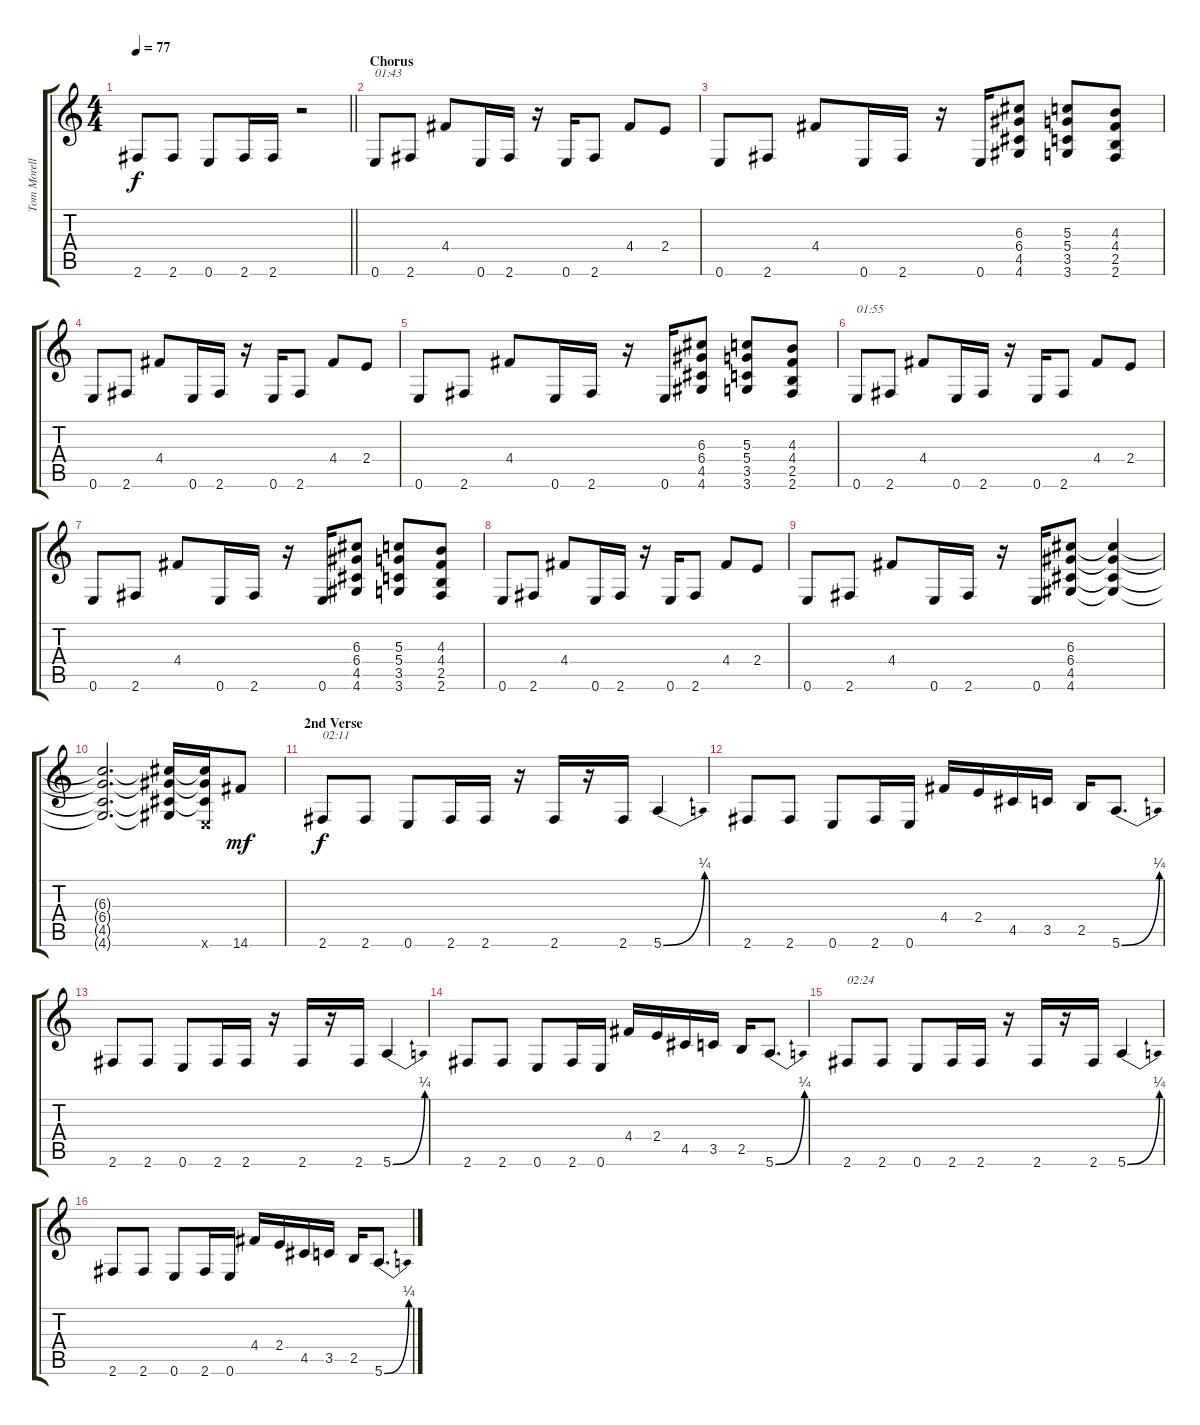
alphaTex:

\track ("Tom Morello / Guitar" "Tom Morell") {instrument distortionguitar}
\staff {score tabs}
\tuning (E4 B3 G3 D3 A2 E2) {hide}
\ts (4 4)
\tempo 77
\clef g2
\barLineRight lightlight
\ks c
2.6.8{dy f} 2.6.8 0.6.8 2.6.16 2.6.16 r.2 |
\section ("" "Chorus")
0.6.8{txt "01:43"} 2.6.8 4.4.8 0.6.16 2.6.16 r.16 0.6.16 2.6.8 4.4.8 2.4.8 |
0.6.8 2.6.8 4.4.8 0.6.16 2.6.16 r.16 0.6.16 (6.3 6.4 4.5 4.6).8 (5.3 5.4 3.5 3.6).8 (4.3 4.4 2.5 2.6).8 |
0.6.8 2.6.8 4.4.8 0.6.16 2.6.16 r.16 0.6.16 2.6.8 4.4.8 2.4.8 |
0.6.8 2.6.8 4.4.8 0.6.16 2.6.16 r.16 0.6.16 (6.3 6.4 4.5 4.6).8 (5.3 5.4 3.5 3.6).8 (4.3 4.4 2.5 2.6).8 |
0.6.8{txt "01:55"} 2.6.8 4.4.8 0.6.16 2.6.16 r.16 0.6.16 2.6.8 4.4.8 2.4.8 |
0.6.8 2.6.8 4.4.8 0.6.16 2.6.16 r.16 0.6.16 (6.3 6.4 4.5 4.6).8 (5.3 5.4 3.5 3.6).8 (4.3 4.4 2.5 2.6).8 |
0.6.8 2.6.8 4.4.8 0.6.16 2.6.16 r.16 0.6.16 2.6.8 4.4.8 2.4.8 |
0.6.8 2.6.8 4.4.8 0.6.16 2.6.16 r.16 0.6.16 (6.3 6.4 4.5 4.6).8 (6.3{t} 6.4{t} 4.5{t} 4.6{t}).4 |
(6.3{t} 6.4{t} 4.5{t} 4.6{t}).2{d} (6.3{t} 6.4{t} 4.5{t} 4.6{t}).16 (6.3{t} 6.4{t} 4.5{t} 0.6{x}).16 14.6.8{dy mf} |
\section ("" "2nd Verse")
2.6.8{txt "02:11" dy f} 2.6.8 0.6.8 2.6.16 2.6.16 r.16 2.6.16 r.16 2.6.16 5.6{be (bend 0 0 60 1)}.4 |
2.6.8 2.6.8 0.6.8 2.6.16 0.6.16 4.4.16 2.4.16 4.5.16 3.5.16 2.5.16 5.6{be (bend 0 0 60 1)}.8{d} |
2.6.8 2.6.8 0.6.8 2.6.16 2.6.16 r.16 2.6.16 r.16 2.6.16 5.6{be (bend 0 0 60 1)}.4 |
2.6.8 2.6.8 0.6.8 2.6.16 0.6.16 4.4.16 2.4.16 4.5.16 3.5.16 2.5.16 5.6{be (bend 0 0 60 1)}.8{d} |
2.6.8{txt "02:24"} 2.6.8 0.6.8 2.6.16 2.6.16 r.16 2.6.16 r.16 2.6.16 5.6{be (bend 0 0 60 1)}.4 |
2.6.8 2.6.8 0.6.8 2.6.16 0.6.16 4.4.16 2.4.16 4.5.16 3.5.16 2.5.16 5.6{be (bend 0 0 60 1)}.8{d}
